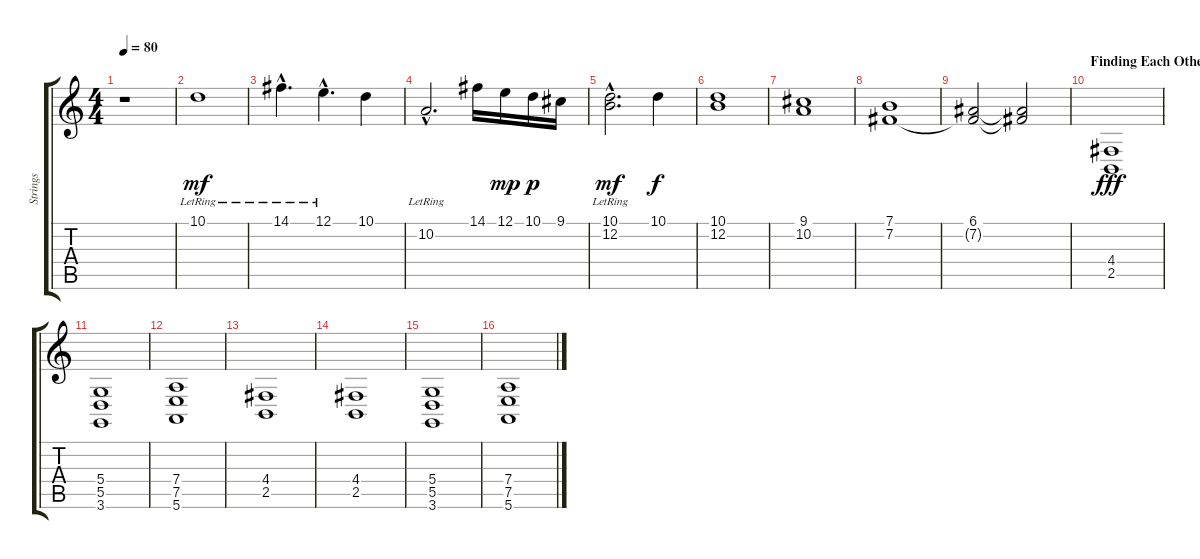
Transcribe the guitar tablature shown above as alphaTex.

\track ("Strings" "Strings") {instrument stringensemble2}
\staff {score tabs}
\tuning (E4 B3 G3 D3 A2 E2) {hide}
\ts (4 4)
\tempo 80
\clef g2
\ks c
r.1{dy f} |
10.1{lr}.1{dy mf} |
14.1{hac lr}.4{d} 12.1{hac lr}.4{d} 10.1.4 |
10.2{hac lr}.2{d} 14.1.16 12.1.16{dy mp} 10.1.16{dy p} 9.1.16 |
(10.1{hac lr} 12.2{hac lr}).2{d dy mf} 10.1.4{dy f} |
(10.1 12.2).1 |
(9.1 10.2).1 |
(7.1 7.2).1 |
(6.1 7.2{t}).2 (6.1{t} 7.2{t}).2 |
\section ("" "Finding Each Other Again")
(4.4 2.5).1{dy fff} |
(5.4 5.5 3.6).1 |
(7.4 7.5 5.6).1 |
(4.4 2.5).1 |
(4.4 2.5).1 |
(5.4 5.5 3.6).1 |
(7.4 7.5 5.6).1
